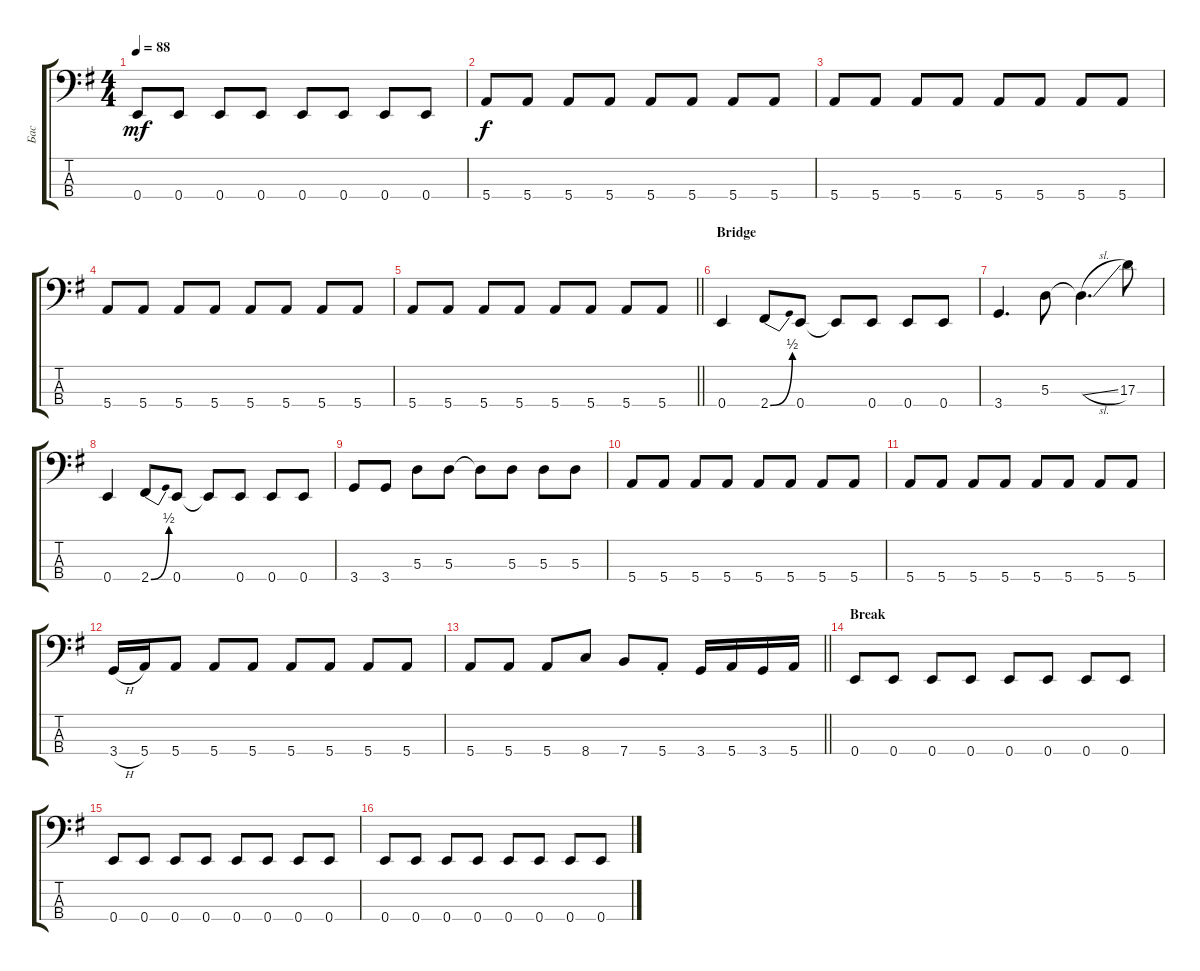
\track ("Бас" "Бас") {instrument electricbassfinger}
\staff {score tabs}
\tuning (G2 D2 A1 E1) {hide}
\ts (4 4)
\tempo 88
\clef f4
\ks eminor
0.4.8{dy mf} 0.4.8 0.4.8 0.4.8 0.4.8 0.4.8 0.4.8 0.4.8 |
5.4.8{dy f} 5.4.8 5.4.8 5.4.8 5.4.8 5.4.8 5.4.8 5.4.8 |
5.4.8 5.4.8 5.4.8 5.4.8 5.4.8 5.4.8 5.4.8 5.4.8 |
5.4.8 5.4.8 5.4.8 5.4.8 5.4.8 5.4.8 5.4.8 5.4.8 |
\barLineRight lightlight
5.4.8 5.4.8 5.4.8 5.4.8 5.4.8 5.4.8 5.4.8 5.4.8 |
\section ("" "Bridge")
0.4.4 2.4{be (bend 0 0 60 2)}.8 0.4.8 0.4{t}.8 0.4.8 0.4.8 0.4.8 |
3.4.4{d} 5.3.8 5.3{sl t}.4{d} 17.3.8 |
0.4.4 2.4{be (bend 0 0 60 2)}.8 0.4.8 0.4{t}.8 0.4.8 0.4.8 0.4.8 |
3.4.8 3.4.8 5.3.8 5.3.8 5.3{t}.8 5.3.8 5.3.8 5.3.8 |
5.4.8 5.4.8 5.4.8 5.4.8 5.4.8 5.4.8 5.4.8 5.4.8 |
5.4.8 5.4.8 5.4.8 5.4.8 5.4.8 5.4.8 5.4.8 5.4.8 |
3.4{h}.16 5.4.16 5.4.8 5.4.8 5.4.8 5.4.8 5.4.8 5.4.8 5.4.8 |
\barLineRight lightlight
5.4.8 5.4.8 5.4.8 8.4.8 7.4.8 5.4{st}.8 3.4.16 5.4.16 3.4.16 5.4.16 |
\section ("" "Break")
0.4.8 0.4.8 0.4.8 0.4.8 0.4.8 0.4.8 0.4.8 0.4.8 |
0.4.8 0.4.8 0.4.8 0.4.8 0.4.8 0.4.8 0.4.8 0.4.8 |
0.4.8 0.4.8 0.4.8 0.4.8 0.4.8 0.4.8 0.4.8 0.4.8
